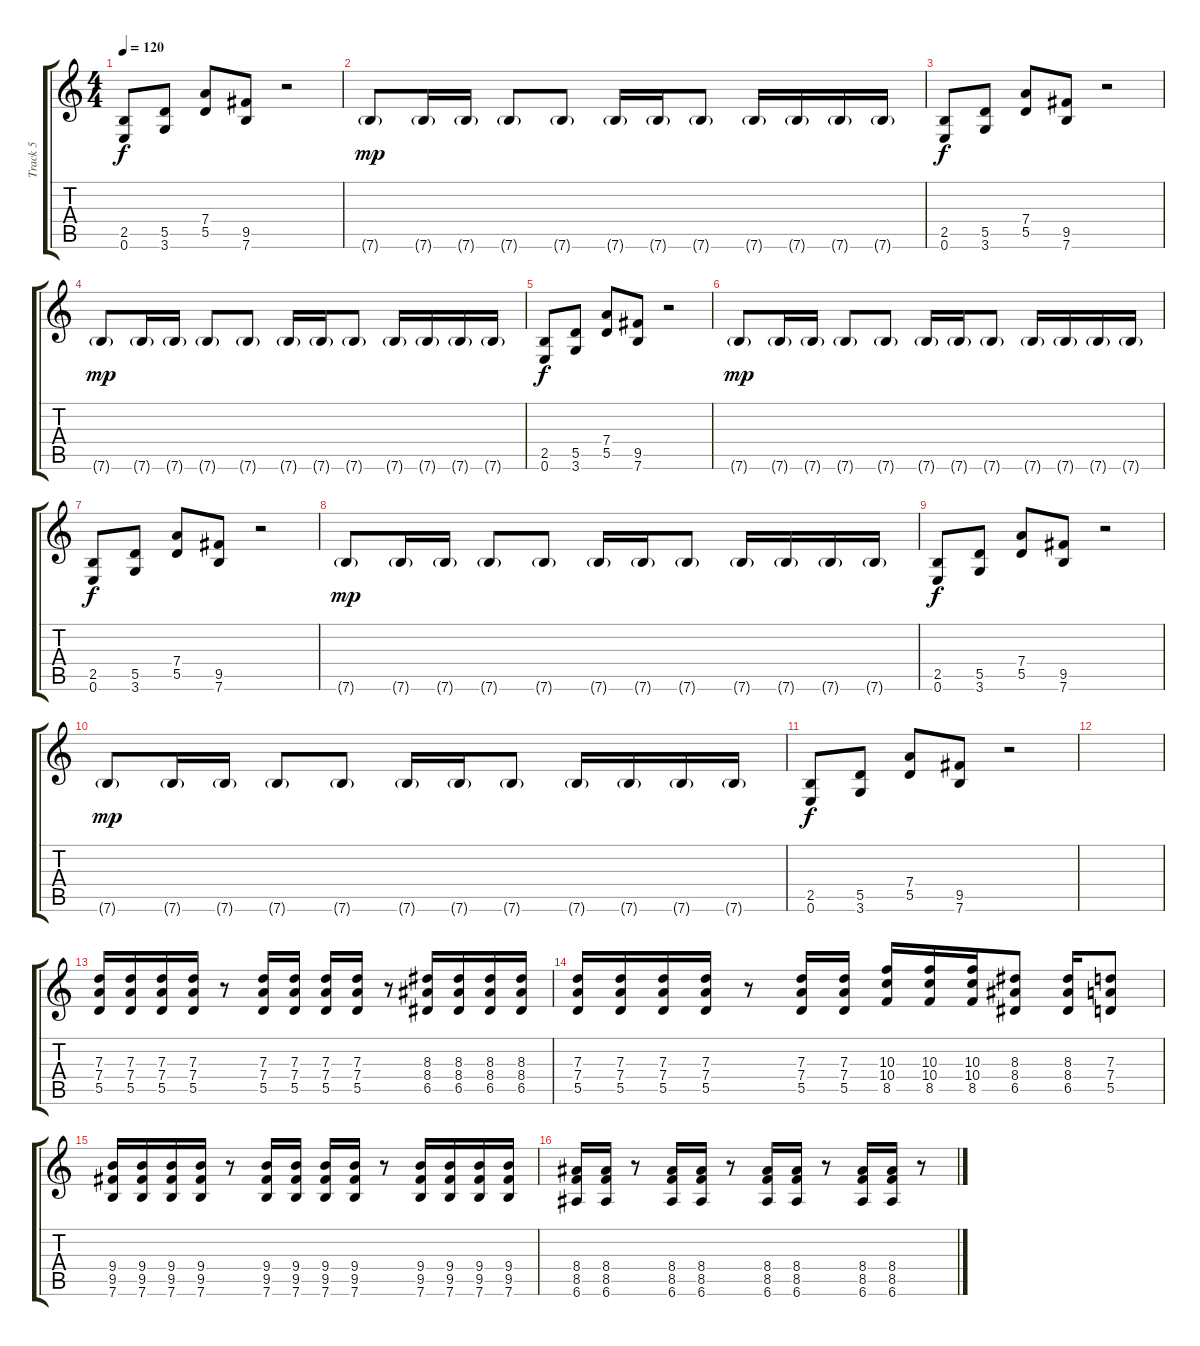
\track ("Track 5" "Track 5") {instrument distortionguitar}
\staff {score tabs}
\tuning (E4 B3 G3 D3 A2 E2) {hide}
\ts (4 4)
\tempo 120
\clef g2
\ks c
(2.5 0.6).8{dy f} (5.5 3.6).8 (7.4 5.5).8 (9.5 7.6).8 r.2 |
7.6{g}.8{dy mp} 7.6{g}.16 7.6{g}.16 7.6{g}.8 7.6{g}.8 7.6{g}.16 7.6{g}.16 7.6{g}.8 7.6{g}.16 7.6{g}.16 7.6{g}.16 7.6{g}.16 |
(2.5 0.6).8{dy f} (5.5 3.6).8 (7.4 5.5).8 (9.5 7.6).8 r.2 |
7.6{g}.8{dy mp} 7.6{g}.16 7.6{g}.16 7.6{g}.8 7.6{g}.8 7.6{g}.16 7.6{g}.16 7.6{g}.8 7.6{g}.16 7.6{g}.16 7.6{g}.16 7.6{g}.16 |
(2.5 0.6).8{dy f} (5.5 3.6).8 (7.4 5.5).8 (9.5 7.6).8 r.2 |
7.6{g}.8{dy mp} 7.6{g}.16 7.6{g}.16 7.6{g}.8 7.6{g}.8 7.6{g}.16 7.6{g}.16 7.6{g}.8 7.6{g}.16 7.6{g}.16 7.6{g}.16 7.6{g}.16 |
(2.5 0.6).8{dy f} (5.5 3.6).8 (7.4 5.5).8 (9.5 7.6).8 r.2 |
7.6{g}.8{dy mp} 7.6{g}.16 7.6{g}.16 7.6{g}.8 7.6{g}.8 7.6{g}.16 7.6{g}.16 7.6{g}.8 7.6{g}.16 7.6{g}.16 7.6{g}.16 7.6{g}.16 |
(2.5 0.6).8{dy f} (5.5 3.6).8 (7.4 5.5).8 (9.5 7.6).8 r.2 |
7.6{g}.8{dy mp} 7.6{g}.16 7.6{g}.16 7.6{g}.8 7.6{g}.8 7.6{g}.16 7.6{g}.16 7.6{g}.8 7.6{g}.16 7.6{g}.16 7.6{g}.16 7.6{g}.16 |
(2.5 0.6).8{dy f} (5.5 3.6).8 (7.4 5.5).8 (9.5 7.6).8 r.2 |
|
(7.3 7.4 5.5).16 (7.3 7.4 5.5).16 (7.3 7.4 5.5).16 (7.3 7.4 5.5).16 r.8 (7.3 7.4 5.5).16 (7.3 7.4 5.5).16 (7.3 7.4 5.5).16 (7.3 7.4 5.5).16 r.8 (8.3 8.4 6.5).16 (8.3 8.4 6.5).16 (8.3 8.4 6.5).16 (8.3 8.4 6.5).16 |
(7.3 7.4 5.5).16 (7.3 7.4 5.5).16 (7.3 7.4 5.5).16 (7.3 7.4 5.5).16 r.8 (7.3 7.4 5.5).16 (7.3 7.4 5.5).16 (10.3 10.4 8.5).16 (10.3 10.4 8.5).16 (10.3 10.4 8.5).16 (8.3 8.4 6.5).8 (8.3 8.4 6.5).16 (7.3 7.4 5.5).8 |
(9.4 9.5 7.6).16 (9.4 9.5 7.6).16 (9.4 9.5 7.6).16 (9.4 9.5 7.6).16 r.8 (9.4 9.5 7.6).16 (9.4 9.5 7.6).16 (9.4 9.5 7.6).16 (9.4 9.5 7.6).16 r.8 (9.4 9.5 7.6).16 (9.4 9.5 7.6).16 (9.4 9.5 7.6).16 (9.4 9.5 7.6).16 |
(8.4 8.5 6.6).16 (8.4 8.5 6.6).16 r.8 (8.4 8.5 6.6).16 (8.4 8.5 6.6).16 r.8 (8.4 8.5 6.6).16 (8.4 8.5 6.6).16 r.8 (8.4 8.5 6.6).16 (8.4 8.5 6.6).16 r.8
